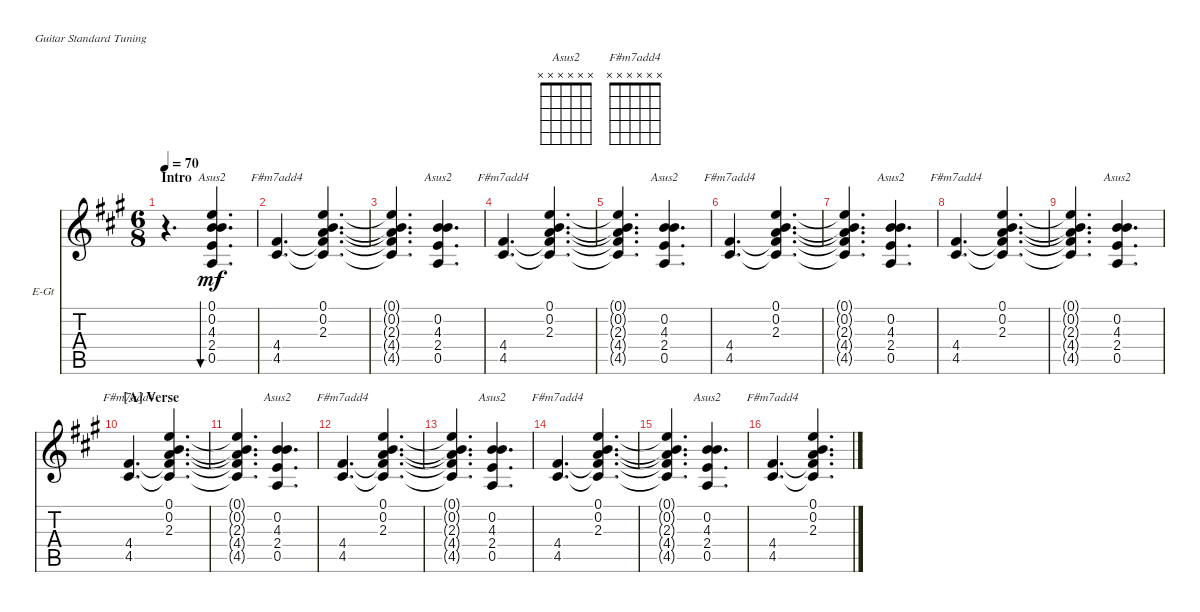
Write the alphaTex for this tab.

\defaultSystemsLayout 4
\bracketExtendMode nobrackets
\firstSystemTrackNameOrientation horizontal
\otherSystemsTrackNameOrientation horizontal
\track ("Rhythm guitar " "E-Gt") {instrument electricguitarjazz}
\staff {score tabs}
\tuning (E4 B3 G3 D3 A2 E2)
\chord ("Asus2" x x x x x x)
\chord ("F#m7add4" x x x x x x)
\ts (6 8)
\section ("" "Intro")
\tempo 70
\clef g2
\scale
1.392
\ks a
r.4{d dy mf instrument electricguitarjazz} (2.4 0.2 0.1 4.3 0.5).4{d bu 126 ch "Asus2"} |
\scale
0.888 (4.5 4.4).4{d ch "F#m7add4"} (2.3 0.2 0.1 4.5{t} 4.4{t}).4{d} |
\scale
0.928 (2.3{t} 0.2{t} 0.1{t} 4.5{t} 4.4{t}).4{d} (4.3 0.5 2.4 0.2).4{d ch "Asus2"} |
\scale
0.864 (4.5 4.4).4{d ch "F#m7add4"} (2.3 0.2 0.1 4.5{t} 4.4{t}).4{d} |
\scale
0.928571 (2.3{t} 0.2{t} 0.1{t} 4.5{t} 4.4{t}).4{d} (4.3 0.5 2.4 0.2).4{d ch "Asus2"} |
(4.5 4.4).4{d ch "F#m7add4"} (2.3 0.2 0.1 4.5{t} 4.4{t}).4{d} |
(2.3{t} 0.2{t} 0.1{t} 4.5{t} 4.4{t}).4{d} (4.3 0.5 2.4 0.2).4{d ch "Asus2"} |
(4.5 4.4).4{d ch "F#m7add4"} (2.3 0.2 0.1 4.5{t} 4.4{t}).4{d} |
(2.3{t} 0.2{t} 0.1{t} 4.5{t} 4.4{t}).4{d} (4.3 0.5 2.4 0.2).4{d ch "Asus2"} |
\section ("A" "Verse")
(4.5 4.4).4{d ch "F#m7add4"} (2.3 0.2 0.1 4.5{t} 4.4{t}).4{d} |
(2.3{t} 0.2{t} 0.1{t} 4.5{t} 4.4{t}).4{d} (4.3 0.5 2.4 0.2).4{d ch "Asus2"} |
(4.5 4.4).4{d ch "F#m7add4"} (2.3 0.2 0.1 4.5{t} 4.4{t}).4{d} |
(2.3{t} 0.2{t} 0.1{t} 4.5{t} 4.4{t}).4{d} (4.3 0.5 2.4 0.2).4{d ch "Asus2"} |
(4.5 4.4).4{d ch "F#m7add4"} (2.3 0.2 0.1 4.5{t} 4.4{t}).4{d} |
(2.3{t} 0.2{t} 0.1{t} 4.5{t} 4.4{t}).4{d} (4.3 0.5 2.4 0.2).4{d ch "Asus2"} |
(4.5 4.4).4{d ch "F#m7add4"} (2.3 0.2 0.1 4.5{t} 4.4{t}).4{d}
